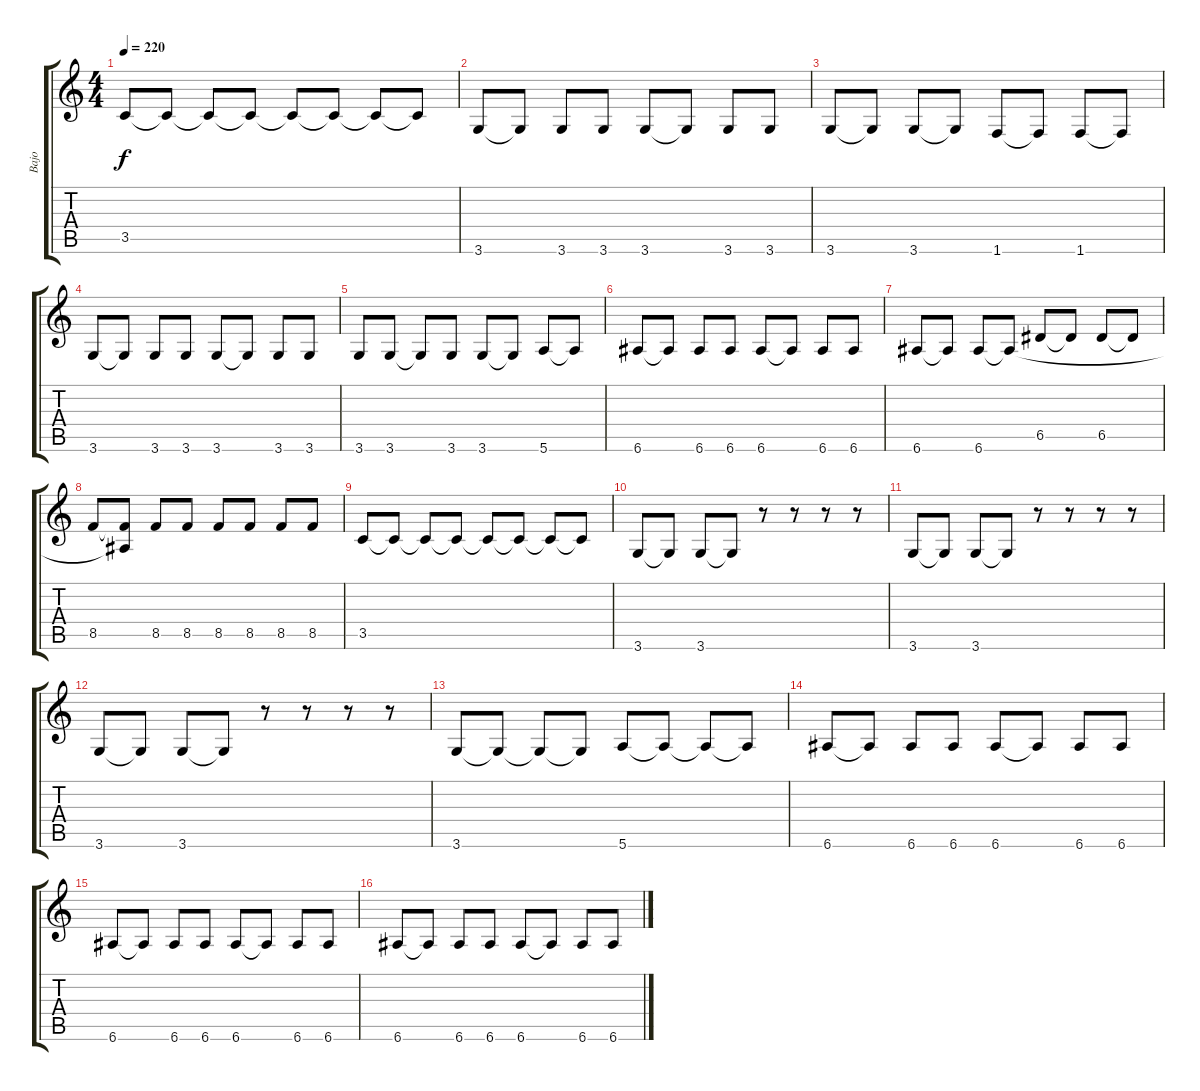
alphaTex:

\track ("Bajo" "Bajo") {instrument electricbassfinger}
\staff {score tabs}
\tuning (E4 B3 G3 D3 A2 E2) {hide}
\ts (4 4)
\tempo 220
\clef g2
\ks c
3.5.8{dy f} 3.5{t}.8 3.5{t}.8 3.5{t}.8 3.5{t}.8 3.5{t}.8 3.5{t}.8 3.5{t}.8 |
3.6.8 3.6{t}.8 3.6.8 3.6.8 3.6.8 3.6{t}.8 3.6.8 3.6.8 |
3.6.8 3.6{t}.8 3.6.8 3.6{t}.8 1.6.8 1.6{t}.8 1.6.8 1.6{t}.8 |
3.6.8 3.6{t}.8 3.6.8 3.6.8 3.6.8 3.6{t}.8 3.6.8 3.6.8 |
3.6.8 3.6.8 3.6{t}.8 3.6.8 3.6.8 3.6{t}.8 5.6.8 5.6{t}.8 |
6.6.8 6.6{t}.8 6.6.8 6.6.8 6.6.8 6.6{t}.8 6.6.8 6.6.8 |
6.6.8 6.6{t}.8 6.6.8 6.6{t}.8 6.5.8 6.5{t}.8 6.5.8 6.5{t}.8 |
8.5.8 (8.5{t} 6.6{t}).8 8.5.8 8.5.8 8.5.8 8.5.8 8.5.8 8.5.8 |
3.5.8 3.5{t}.8 3.5{t}.8 3.5{t}.8 3.5{t}.8 3.5{t}.8 3.5{t}.8 3.5{t}.8 |
3.6.8 3.6{t}.8 3.6.8 3.6{t}.8 r.8 r.8 r.8 r.8 |
3.6.8 3.6{t}.8 3.6.8 3.6{t}.8 r.8 r.8 r.8 r.8 |
3.6.8 3.6{t}.8 3.6.8 3.6{t}.8 r.8 r.8 r.8 r.8 |
3.6.8 3.6{t}.8 3.6{t}.8 3.6{t}.8 5.6.8 5.6{t}.8 5.6{t}.8 5.6{t}.8 |
6.6.8 6.6{t}.8 6.6.8 6.6.8 6.6.8 6.6{t}.8 6.6.8 6.6.8 |
6.6.8 6.6{t}.8 6.6.8 6.6.8 6.6.8 6.6{t}.8 6.6.8 6.6.8 |
6.6.8 6.6{t}.8 6.6.8 6.6.8 6.6.8 6.6{t}.8 6.6.8 6.6.8
